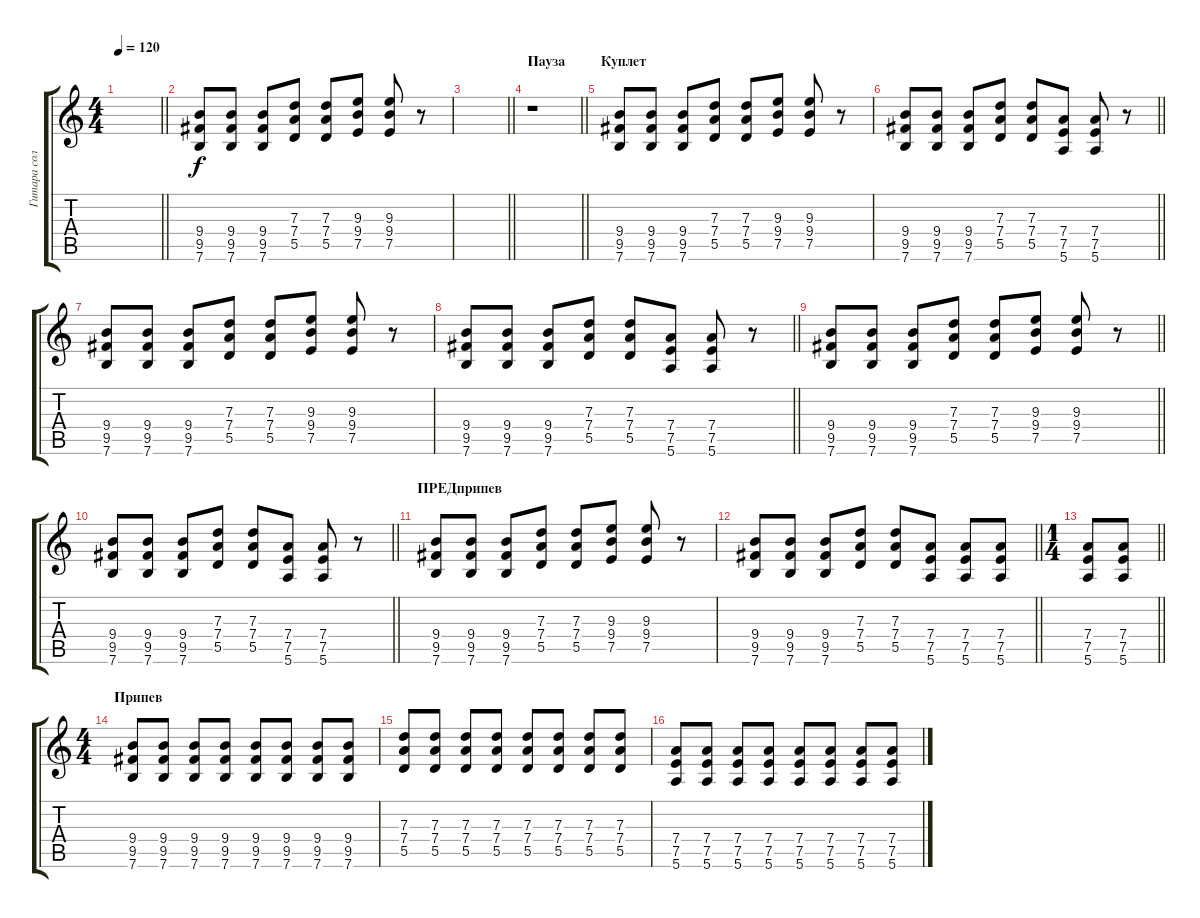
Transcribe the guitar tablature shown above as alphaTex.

\track ("Гитара соло" "Гитара сол") {instrument acousticguitarsteel}
\staff {score tabs}
\tuning (E4 B3 G3 D3 A2 E2) {hide}
\ts (4 4)
\tempo 120
\clef g2
\barLineRight lightlight
\ks c
|
(9.4 9.5 7.6).8 (9.4 9.5 7.6).8 (9.4 9.5 7.6).8 (7.3 7.4 5.5).8 (7.3 7.4 5.5).8 (9.3 9.4 7.5).8 (9.3 9.4 7.5).8 r.8 |
\barLineRight lightlight
|
\section ("" "Пауза")
\barLineRight lightlight
r.1 |
\section ("" "Куплет")
(9.4 9.5 7.6).8 (9.4 9.5 7.6).8 (9.4 9.5 7.6).8 (7.3 7.4 5.5).8 (7.3 7.4 5.5).8 (9.3 9.4 7.5).8 (9.3 9.4 7.5).8 r.8 |
\barLineRight lightlight
(9.4 9.5 7.6).8 (9.4 9.5 7.6).8 (9.4 9.5 7.6).8 (7.3 7.4 5.5).8 (7.3 7.4 5.5).8 (7.4 7.5 5.6).8 (7.4 7.5 5.6).8 r.8 |
(9.4 9.5 7.6).8 (9.4 9.5 7.6).8 (9.4 9.5 7.6).8 (7.3 7.4 5.5).8 (7.3 7.4 5.5).8 (9.3 9.4 7.5).8 (9.3 9.4 7.5).8 r.8 |
\barLineRight lightlight
(9.4 9.5 7.6).8 (9.4 9.5 7.6).8 (9.4 9.5 7.6).8 (7.3 7.4 5.5).8 (7.3 7.4 5.5).8 (7.4 7.5 5.6).8 (7.4 7.5 5.6).8 r.8 |
\barLineRight lightlight
(9.4 9.5 7.6).8 (9.4 9.5 7.6).8 (9.4 9.5 7.6).8 (7.3 7.4 5.5).8 (7.3 7.4 5.5).8 (9.3 9.4 7.5).8 (9.3 9.4 7.5).8 r.8 |
\barLineRight lightlight
(9.4 9.5 7.6).8 (9.4 9.5 7.6).8 (9.4 9.5 7.6).8 (7.3 7.4 5.5).8 (7.3 7.4 5.5).8 (7.4 7.5 5.6).8 (7.4 7.5 5.6).8 r.8 |
\section ("" "ПРЕДприпев")
(9.4 9.5 7.6).8 (9.4 9.5 7.6).8 (9.4 9.5 7.6).8 (7.3 7.4 5.5).8 (7.3 7.4 5.5).8 (9.3 9.4 7.5).8 (9.3 9.4 7.5).8 r.8 |
\barLineRight lightlight
(9.4 9.5 7.6).8 (9.4 9.5 7.6).8 (9.4 9.5 7.6).8 (7.3 7.4 5.5).8 (7.3 7.4 5.5).8 (7.4 7.5 5.6).8 (7.4 7.5 5.6).8 (7.4 7.5 5.6).8 |
\ts (1 4)
\barLineRight lightlight
(7.4 7.5 5.6).8 (7.4 7.5 5.6).8 |
\ts (4 4)
\section ("" "Припев")
(9.4 9.5 7.6).8 (9.4 9.5 7.6).8 (9.4 9.5 7.6).8 (9.4 9.5 7.6).8 (9.4 9.5 7.6).8 (9.4 9.5 7.6).8 (9.4 9.5 7.6).8 (9.4 9.5 7.6).8 |
(7.3 7.4 5.5).8 (7.3 7.4 5.5).8 (7.3 7.4 5.5).8 (7.3 7.4 5.5).8 (7.3 7.4 5.5).8 (7.3 7.4 5.5).8 (7.3 7.4 5.5).8 (7.3 7.4 5.5).8 |
(7.4 7.5 5.6).8 (7.4 7.5 5.6).8 (7.4 7.5 5.6).8 (7.4 7.5 5.6).8 (7.4 7.5 5.6).8 (7.4 7.5 5.6).8 (7.4 7.5 5.6).8 (7.4 7.5 5.6).8
